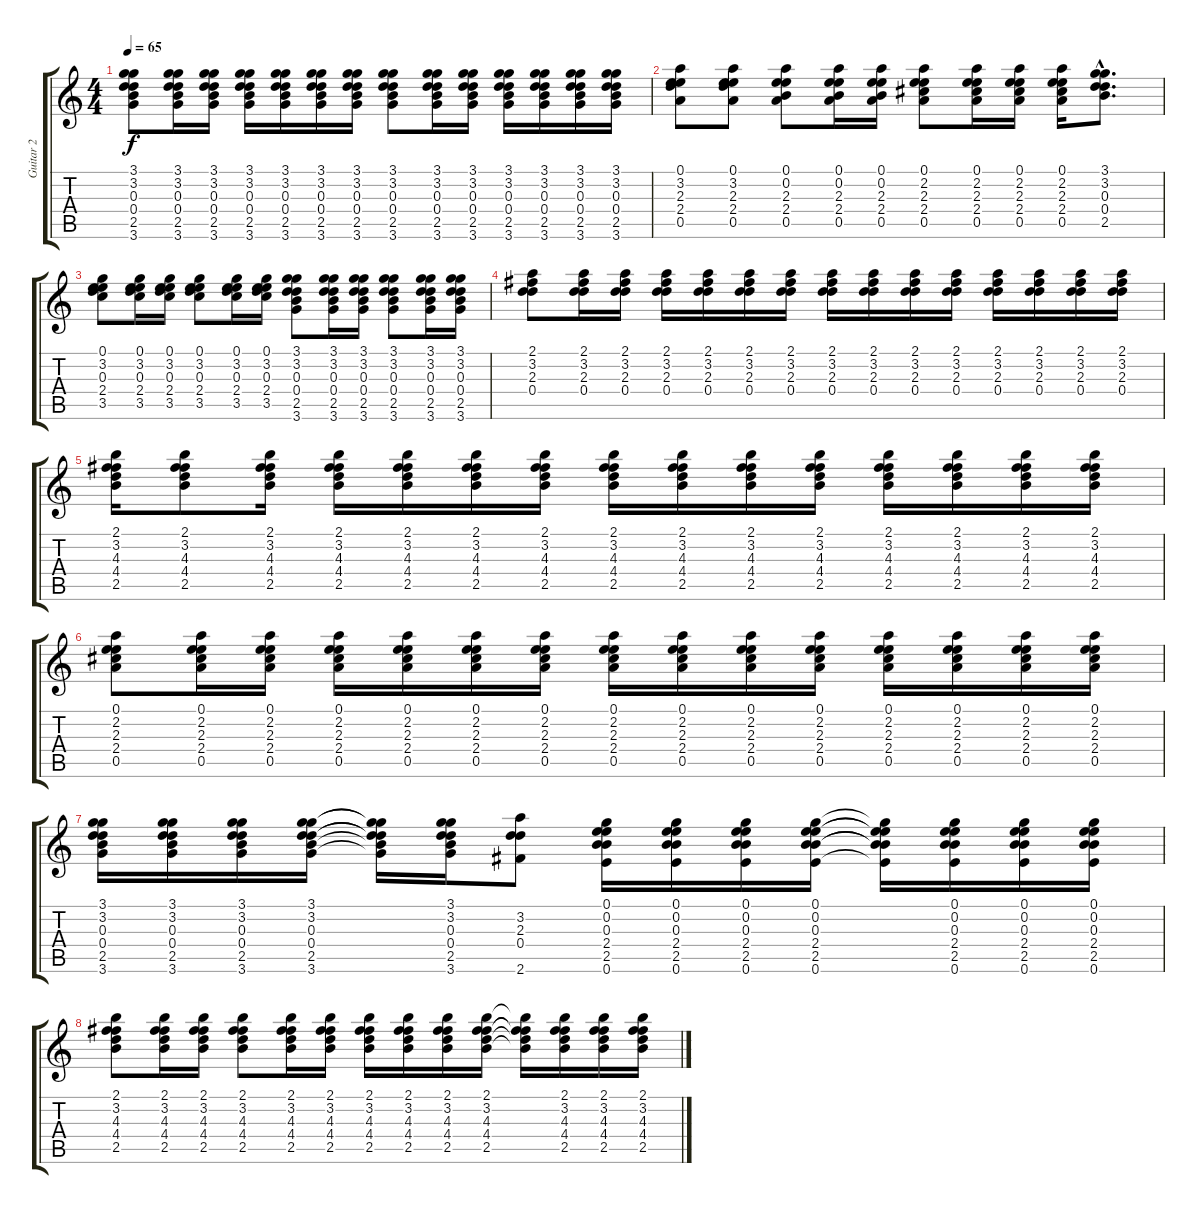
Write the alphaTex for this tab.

\track ("Guitar 2" "Guitar 2") {instrument acousticguitarsteel}
\staff {score tabs}
\tuning (E4 B3 G4 D4 A3 E3) {hide}
\ts (4 4)
\tempo 65
\clef g2
\ks c
(3.1 3.2 0.3 0.4 2.5 3.6).8{dy f} (3.1 3.2 0.3 0.4 2.5 3.6).16 (3.1 3.2 0.3 0.4 2.5 3.6).16 (3.1 3.2 0.3 0.4 2.5 3.6).16 (3.1 3.2 0.3 0.4 2.5 3.6).16 (3.1 3.2 0.3 0.4 2.5 3.6).16 (3.1 3.2 0.3 0.4 2.5 3.6).16 (3.1 3.2 0.3 0.4 2.5 3.6).8 (3.1 3.2 0.3 0.4 2.5 3.6).16 (3.1 3.2 0.3 0.4 2.5 3.6).16 (3.1 3.2 0.3 0.4 2.5 3.6).16 (3.1 3.2 0.3 0.4 2.5 3.6).16 (3.1 3.2 0.3 0.4 2.5 3.6).16 (3.1 3.2 0.3 0.4 2.5 3.6).16 |
(0.1 3.2 2.3 2.4 0.5).8 (0.1 3.2 2.3 2.4 0.5).8 (0.1 0.2 2.3 2.4 0.5).8 (0.1 0.2 2.3 2.4 0.5).16 (0.1 0.2 2.3 2.4 0.5).16 (0.1 2.2 2.3 2.4 0.5).8 (0.1 2.2 2.3 2.4 0.5).16 (0.1 2.2 2.3 2.4 0.5).16 (0.1 2.2 2.3 2.4 0.5).16 (3.1{hac} 3.2{hac} 0.3{hac} 0.4{hac} 2.5{hac}).8{d} |
(0.1 3.2 0.3 2.4 3.5).8 (0.1 3.2 0.3 2.4 3.5).16 (0.1 3.2 0.3 2.4 3.5).16 (0.1 3.2 0.3 2.4 3.5).8 (0.1 3.2 0.3 2.4 3.5).16 (0.1 3.2 0.3 2.4 3.5).16 (3.1 3.2 0.3 0.4 2.5 3.6).8 (3.1 3.2 0.3 0.4 2.5 3.6).16 (3.1 3.2 0.3 0.4 2.5 3.6).16 (3.1 3.2 0.3 0.4 2.5 3.6).8 (3.1 3.2 0.3 0.4 2.5 3.6).16 (3.1 3.2 0.3 0.4 2.5 3.6).16 |
(2.1 3.2 2.3 0.4).8 (2.1 3.2 2.3 0.4).16 (2.1 3.2 2.3 0.4).16 (2.1 3.2 2.3 0.4).16 (2.1 3.2 2.3 0.4).16 (2.1 3.2 2.3 0.4).16 (2.1 3.2 2.3 0.4).16 (2.1 3.2 2.3 0.4).16 (2.1 3.2 2.3 0.4).16 (2.1 3.2 2.3 0.4).16 (2.1 3.2 2.3 0.4).16 (2.1 3.2 2.3 0.4).16 (2.1 3.2 2.3 0.4).16 (2.1 3.2 2.3 0.4).16 (2.1 3.2 2.3 0.4).16 |
(2.1 3.2 4.3 4.4 2.5).16{volume 7} (2.1 3.2 4.3 4.4 2.5).8 (2.1 3.2 4.3 4.4 2.5).16 (2.1 3.2 4.3 4.4 2.5).16 (2.1 3.2 4.3 4.4 2.5).16 (2.1 3.2 4.3 4.4 2.5).16 (2.1 3.2 4.3 4.4 2.5).16 (2.1 3.2 4.3 4.4 2.5).16 (2.1 3.2 4.3 4.4 2.5).16 (2.1 3.2 4.3 4.4 2.5).16 (2.1 3.2 4.3 4.4 2.5).16 (2.1 3.2 4.3 4.4 2.5).16 (2.1 3.2 4.3 4.4 2.5).16 (2.1 3.2 4.3 4.4 2.5).16 (2.1 3.2 4.3 4.4 2.5).16 |
(0.1 2.2 2.3 2.4 0.5).8 (0.1 2.2 2.3 2.4 0.5).16 (0.1 2.2 2.3 2.4 0.5).16 (0.1 2.2 2.3 2.4 0.5).16 (0.1 2.2 2.3 2.4 0.5).16 (0.1 2.2 2.3 2.4 0.5).16 (0.1 2.2 2.3 2.4 0.5).16 (0.1 2.2 2.3 2.4 0.5).16 (0.1 2.2 2.3 2.4 0.5).16 (0.1 2.2 2.3 2.4 0.5).16 (0.1 2.2 2.3 2.4 0.5).16 (0.1 2.2 2.3 2.4 0.5).16 (0.1 2.2 2.3 2.4 0.5).16 (0.1 2.2 2.3 2.4 0.5).16 (0.1 2.2 2.3 2.4 0.5).16 |
(3.1 3.2 0.3 0.4 2.5 3.6).16 (3.1 3.2 0.3 0.4 2.5 3.6).16 (3.1 3.2 0.3 0.4 2.5 3.6).16 (3.1 3.2 0.3 0.4 2.5 3.6).16 (3.1{t} 3.2{t} 0.3{t} 0.4{t} 2.5{t} 3.6{t}).16 (3.1 3.2 0.3 0.4 2.5 3.6).16 (3.2 2.3 0.4 2.6).8 (0.1 0.2 0.3 2.4 2.5 0.6).16 (0.1 0.2 0.3 2.4 2.5 0.6).16 (0.1 0.2 0.3 2.4 2.5 0.6).16 (0.1 0.2 0.3 2.4 2.5 0.6).16 (0.1{t} 0.2{t} 0.3{t} 2.4{t} 2.5{t} 0.6{t}).16 (0.1 0.2 0.3 2.4 2.5 0.6).16 (0.1 0.2 0.3 2.4 2.5 0.6).16 (0.1 0.2 0.3 2.4 2.5 0.6).16 |
(2.1 3.2 4.3 4.4 2.5).8 (2.1 3.2 4.3 4.4 2.5).16 (2.1 3.2 4.3 4.4 2.5).16 (2.1 3.2 4.3 4.4 2.5).8 (2.1 3.2 4.3 4.4 2.5).16 (2.1 3.2 4.3 4.4 2.5).16 (2.1 3.2 4.3 4.4 2.5).16 (2.1 3.2 4.3 4.4 2.5).16 (2.1 3.2 4.3 4.4 2.5).16 (2.1 3.2 4.3 4.4 2.5).16 (2.1{t} 3.2{t} 4.3{t} 4.4{t} 2.5{t}).16 (2.1 3.2 4.3 4.4 2.5).16 (2.1 3.2 4.3 4.4 2.5).16 (2.1 3.2 4.3 4.4 2.5).16
